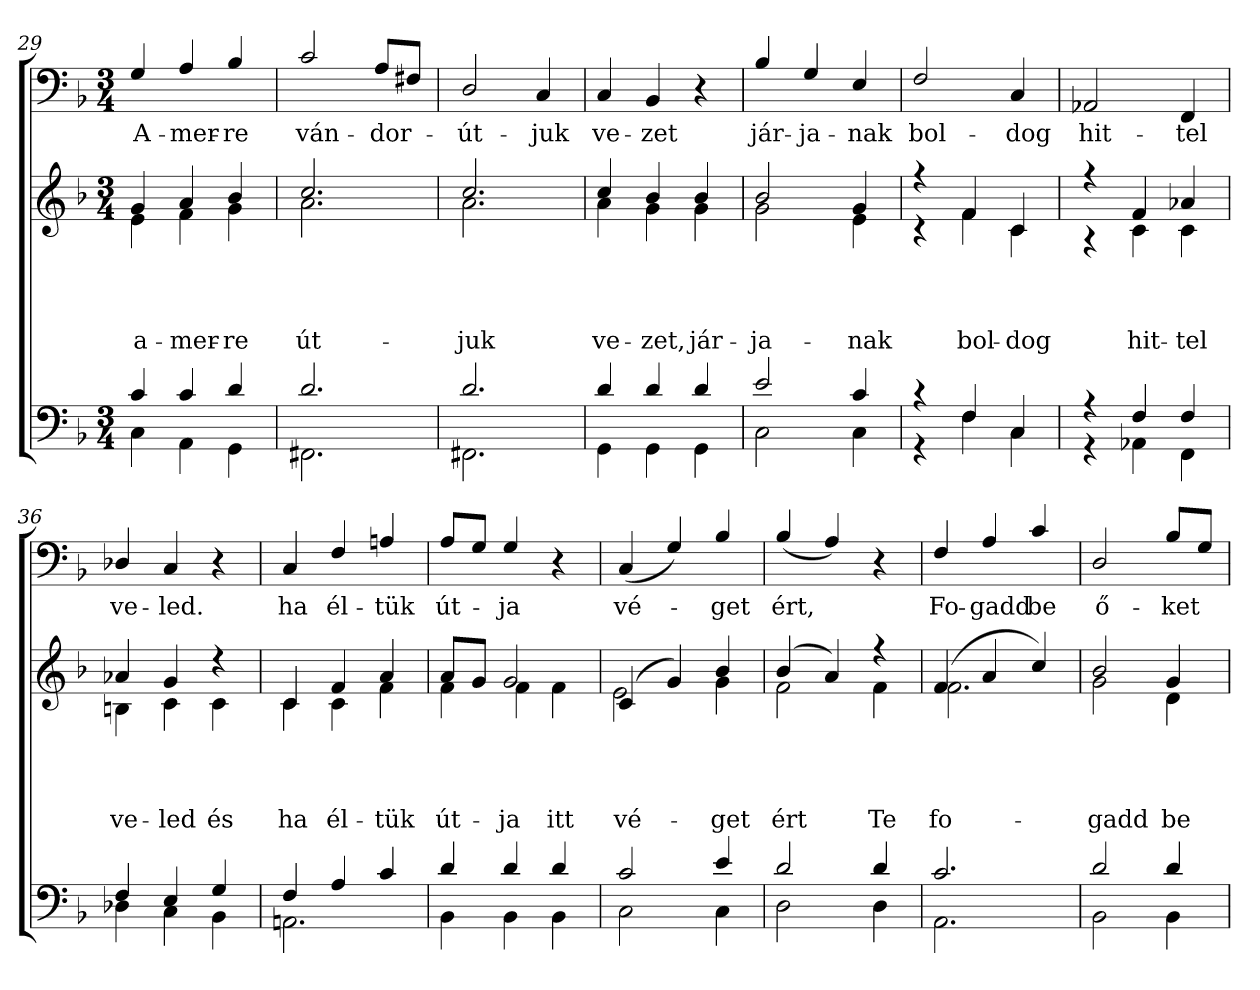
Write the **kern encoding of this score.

**kern	**kern	**text	**text	**text	**text	**kern	**text
*part3	*part2	*part2	*part2	*part2	*part2	*part1	*part1
*staff3	*staff2	*staff2	*staff2	*staff2	*staff2	*staff1	*staff1
!!LO:PB:g=z
*clefF4	*clefG2	*	*	*	*	*clefF4	*
*k[b-]	*k[b-]	*	*	*	*	*k[b-]	*
*d:	*d:	*	*	*	*	*d:	*
*M3/4	*M3/4	*	*	*	*	*M3/4	*
=29	=29	=29	=29	=29	=29	=29	=29
*^	*^	*	*	*	*	*	*
!	!	!	!	!	!	!	!LO:LY:b	!	!
!	!	!	!	!	!	!	!	!	!LO:LY:b
4c/	4C\	4g/	4e\	.	.	.	a-	4G/	A-
!	!	!	!	!	!	!	!LO:LY:b	!	!
!	!	!	!	!	!	!	!	!	!LO:LY:b
4c/	4AA\	4a/	4f\	.	.	.	-mer-	4A/	-mer-
!	!	!	!	!	!	!	!LO:LY:b	!	!
!	!	!	!	!	!	!	!	!	!LO:LY:b
4d/	4GG\	4b-/	4g\	.	.	.	-re	4B-/	-re
=30	=30	=30	=30	=30	=30	=30	=30	=30	=30
!	!	!	!	!	!	!	!LO:LY:b	!	!
!	!	!	!	!	!	!	!	!	!LO:LY:b
2.d/	2.FF#X\	2.cc/	2.a\	.	.	.	út-	2c/	ván-
!	!	!	!	!	!	!	!	!	!LO:LY:b
.	.	.	.	.	.	.	.	8A/L	-dor-
.	.	.	.	.	.	.	.	8F#X/J	.
=31	=31	=31	=31	=31	=31	=31	=31	=31	=31
!	!	!	!	!	!	!	!LO:LY:b	!	!
!	!	!	!	!	!	!	!	!	!LO:LY:b
2.d/	2.FF#X\	2.cc/	2.a\	.	.	.	-juk	2D/	-út-
!	!	!	!	!	!	!	!	!	!LO:LY:b
.	.	.	.	.	.	.	.	4C/	-juk
=32	=32	=32	=32	=32	=32	=32	=32	=32	=32
!	!	!	!	!	!	!	!LO:LY:b	!	!
!	!	!	!	!	!	!	!	!	!LO:LY:b
4d/	4GG\	4cc/	4a\	.	.	.	ve-	4C/	ve-
!	!	!	!	!	!	!	!LO:LY:b	!	!
!	!	!	!	!	!	!	!	!	!LO:LY:b
4d/	4GG\	4b-/	4g\	.	.	.	-zet,	4BB-/	-zet
!	!	!	!	!	!	!	!LO:LY:b	!	!
4d/	4GG\	4b-/	4g\	.	.	.	jár-	4r	.
=33	=33	=33	=33	=33	=33	=33	=33	=33	=33
!	!	!	!	!	!	!	!LO:LY:b	!	!
!	!	!	!	!	!	!	!	!	!LO:LY:b
2e/	2C\	2b-/	2g\	.	.	.	-ja-	4B-/	jár-
!	!	!	!	!	!	!	!	!	!LO:LY:b
.	.	.	.	.	.	.	.	4G/	-ja-
!	!	!	!	!	!	!	!LO:LY:b	!	!
!	!	!	!	!	!	!	!	!	!LO:LY:b
4c/	4C\	4g/	4e\	.	.	.	-nak	4E/	-nak
=34	=34	=34	=34	=34	=34	=34	=34	=34	=34
!	!	!	!	!	!	!	!	!	!LO:LY:b
4r	4r	4r	4r	.	.	.	.	2F/	bol-
!	!	!	!	!	!	!	!LO:LY:b	!	!
4F/	4F\	4f/	4f\	.	.	.	bol-	.	.
!	!	!	!	!	!	!	!LO:LY:b	!	!
!	!	!	!	!	!	!	!	!	!LO:LY:b
4C/	4C\	4c/	4c\	.	.	.	-dog	4C/	-dog
=35	=35	=35	=35	=35	=35	=35	=35	=35	=35
!	!	!	!	!	!	!	!	!	!LO:LY:b
4r	4r	4r	4r	.	.	.	.	2AA-X/	hit-
!	!	!	!	!	!	!	!LO:LY:b	!	!
4F/	4AA-X\	4f/	4c\	.	.	.	hit-	.	.
!	!	!	!	!	!	!	!LO:LY:b	!	!
!	!	!	!	!	!	!	!	!	!LO:LY:b
4F/	4FF\	4a-X/	4c\	.	.	.	-tel	4FF/	-tel
!!LO:LB:g=z
=36	=36	=36	=36	=36	=36	=36	=36	=36	=36
!	!	!	!	!	!	!	!LO:LY:b	!	!
!	!	!	!	!	!	!	!	!	!LO:LY:b
4F/	4D-X\	4a-X/	4Bn\	.	.	.	ve-	4D-X/	ve-
!	!	!	!	!	!	!	!LO:LY:b	!	!
!	!	!	!	!	!	!	!	!	!LO:LY:b
4E/	4C\	4g/	4c\	.	.	.	-led	4C/	-led.
!	!	!	!	!	!	!	!LO:LY:b	!	!
4G/	4BB-\	4r	4c\	.	.	.	és	4r	.
=37	=37	=37	=37	=37	=37	=37	=37	=37	=37
!	!	!	!	!	!	!	!LO:LY:b	!	!
!	!	!	!	!	!	!	!	!	!LO:LY:b
4F/	2.AAn\	4c/	4c\	.	.	.	ha	4C/	ha
!	!	!	!	!	!	!	!LO:LY:b	!	!
!	!	!	!	!	!	!	!	!	!LO:LY:b
4A/	.	4f/	4c\	.	.	.	él-	4F/	él-
!	!	!	!	!	!	!	!LO:LY:b	!	!
!	!	!	!	!	!	!	!	!	!LO:LY:b
4c/	.	4a/	4f\	.	.	.	-tük	4An/	-tük
=38	=38	=38	=38	=38	=38	=38	=38	=38	=38
!	!	!	!	!	!	!	!LO:LY:b	!	!
!	!	!	!	!	!	!	!	!	!LO:LY:b
4d/	4BB-\	8a/L	4f\	.	.	.	út-	8A/L	út-
.	.	8g/J	.	.	.	.	.	8G/J	.
!	!	!	!	!	!	!	!LO:LY:b	!	!
!	!	!	!	!	!	!	!	!	!LO:LY:b
4d/	4BB-\	2g/	4f\	.	.	.	-ja	4G/	-ja
!	!	!	!	!	!	!	!LO:LY:b	!	!
4d/	4BB-\	.	4f\	.	.	.	itt	4r	.
=39	=39	=39	=39	=39	=39	=39	=39	=39	=39
!	!	!	!	!	!	!	!LO:LY:b	!	!
!	!	!	!	!	!	!	!	!	!LO:LY:b
2c/	2C\	(>4c/	2e\	.	.	.	vé-	(>4C/	vé-
.	.	4g/)	.	.	.	.	.	4G/)	.
!	!	!	!	!	!	!	!LO:LY:b	!	!
!	!	!	!	!	!	!	!	!	!LO:LY:b
4e/	4C\	4b-/	4g\	.	.	.	-get	4B-/	-get
=40	=40	=40	=40	=40	=40	=40	=40	=40	=40
!	!	!	!	!	!	!	!LO:LY:b	!	!
!	!	!	!	!	!	!	!	!	!LO:LY:b
2d/	2D\	(>4b-/	2f\	.	.	.	ért	(>4B-/	ért,
.	.	4a/)	.	.	.	.	.	4A/)	.
!	!	!	!	!	!	!	!LO:LY:b	!	!
4d/	4D\	4ree	4f\	.	.	.	Te	4r	.
=41	=41	=41	=41	=41	=41	=41	=41	=41	=41
!	!	!	!	!	!	!	!LO:LY:b	!	!
!	!	!	!	!	!	!	!	!	!LO:LY:b
2.c/	2.AA\	(>4f/	2.f\	.	.	.	fo-	4F/	Fo-
!	!	!	!	!	!	!	!	!	!LO:LY:b
.	.	4a/	.	.	.	.	.	4A/	-gadd
!	!	!	!	!	!	!	!	!	!LO:LY:b
.	.	4cc/)	.	.	.	.	.	4c/	be
=42	=42	=42	=42	=42	=42	=42	=42	=42	=42
!	!	!	!	!	!	!	!LO:LY:b	!	!
!	!	!	!	!	!	!	!	!	!LO:LY:b
2d/	2BB-\	2b-/	2g\	.	.	.	-gadd	2D/	ő-
!	!	!	!	!	!	!	!LO:LY:b	!	!
!	!	!	!	!	!	!	!	!	!LO:LY:b
4d/	4BB-\	4g/	4d\	.	.	.	be	8B-/L	-ket
.	.	.	.	.	.	.	.	8G/J	.
*v	*v	*	*	*	*	*	*	*	*
*	*v	*v	*	*	*	*	*	*
=	=	=	=	=	=	=	=
*-	*-	*-	*-	*-	*-	*-	*-
